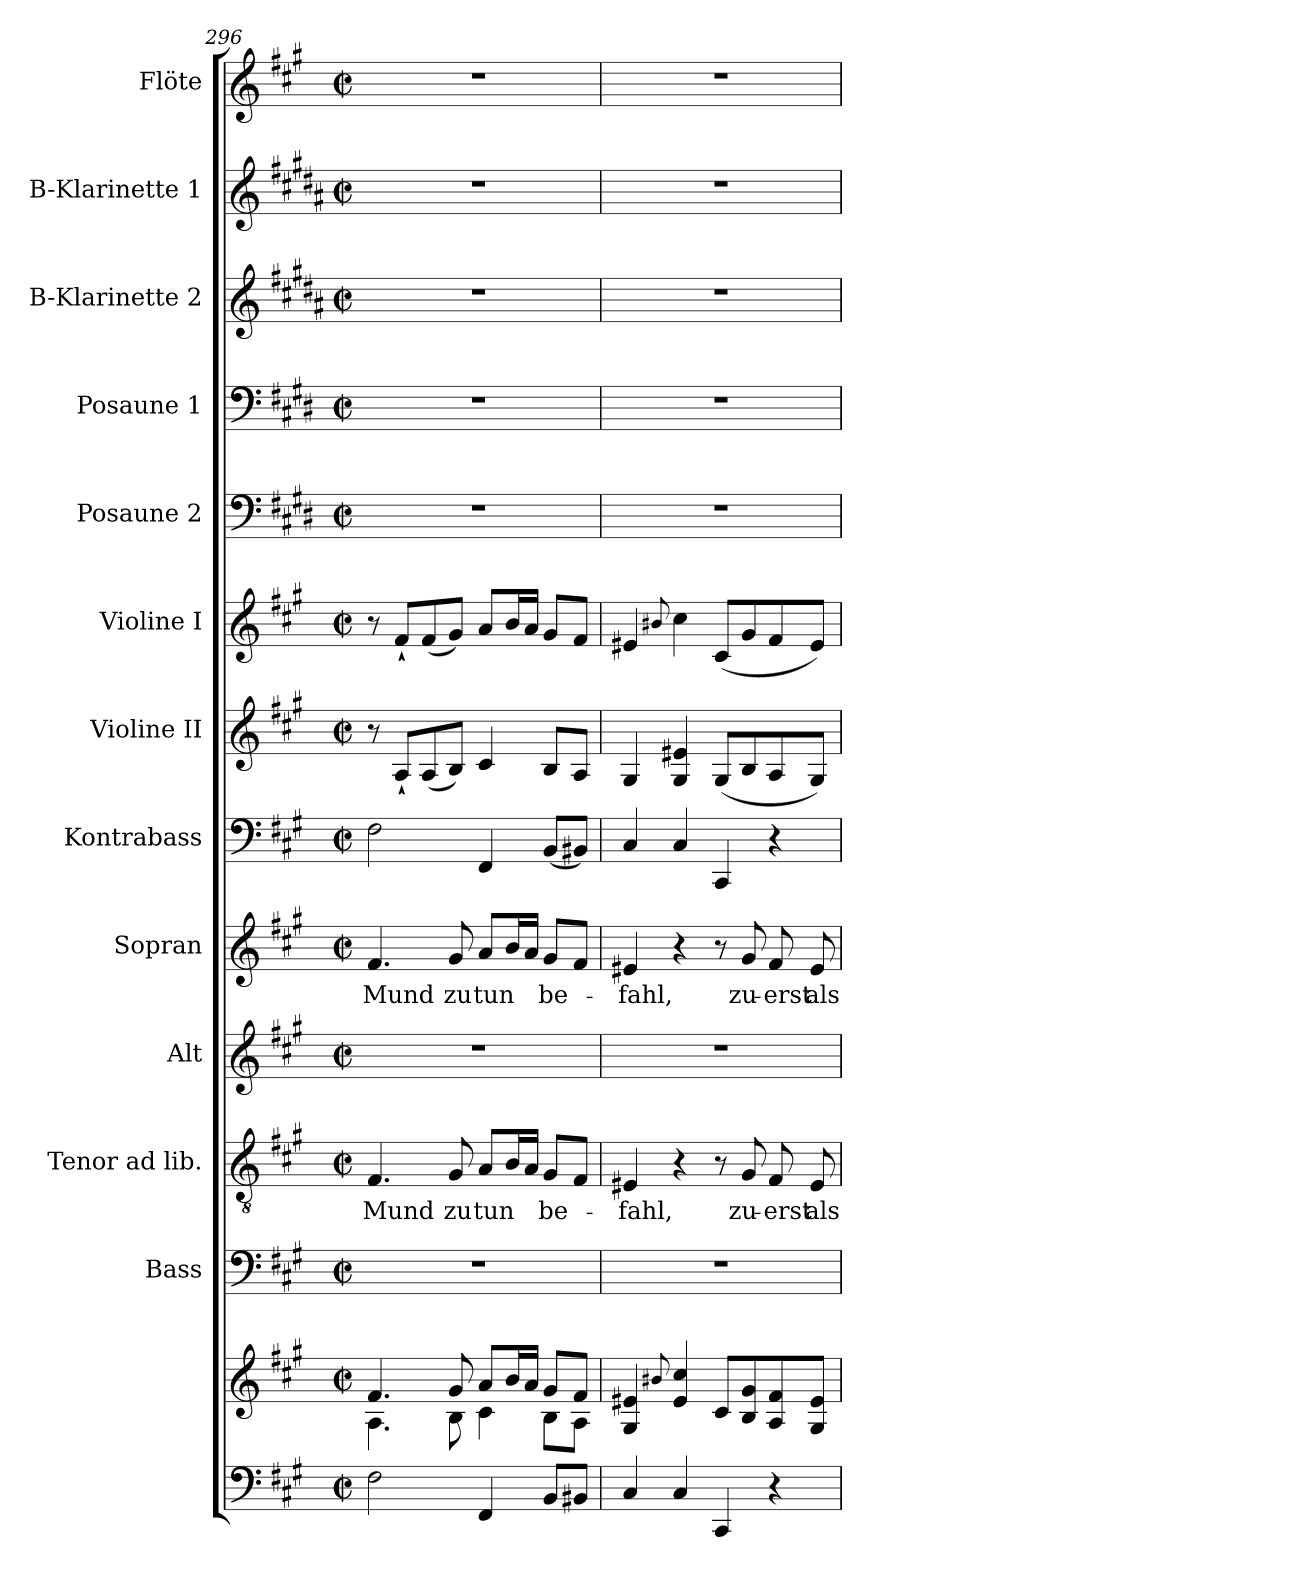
**kern	**kern	**kern	**kern	**text	**kern	**kern	**text	**kern	**kern	**kern	**kern	**kern	**kern	**kern	**kern
*part13	*part13	*part12	*part11	*part11	*part10	*part9	*part9	*part8	*part7	*part6	*part5	*part4	*part3	*part2	*part1
*staff14	*staff13	*staff12	*staff11	*staff11	*staff10	*staff9	*staff9	*staff8	*staff7	*staff6	*staff5	*staff4	*staff3	*staff2	*staff1
*	*	*I"Bass	*I"Tenor ad lib.	*	*I"Alt	*I"Sopran	*	*I"Kontrabass	*I"Violine II	*I"Violine I	*I"Posaune 2	*I"Posaune 1	*I"B-Klarinette 2	*I"B-Klarinette 1	*I"Flöte
*	*	*I'B.	*I'T.	*	*I'A.	*I'S.	*	*I'Kb.	*I'Vl. II	*I'Vl. I	*I'Pos 2	*I'Pos. 1	*I'B Kl. 2	*I'B Kl. 1	*I'Fl.
*clefF4	*clefG2	*clefF4	*clefGv2	*	*clefG2	*clefG2	*	*clefF4	*clefG2	*clefG2	*clefF4	*clefF4	*clefG2	*clefG2	*clefG2
*	*	*	*	*	*	*	*	*ITrd7c12	*	*	*ITrd4c7	*ITrd4c7	*ITrd1c2	*ITrd1c2	*
*k[f#c#g#]	*k[f#c#g#]	*k[f#c#g#]	*k[f#c#g#]	*	*k[f#c#g#]	*k[f#c#g#]	*	*k[f#c#g#]	*k[f#c#g#]	*k[f#c#g#]	*k[f#c#g#]	*k[f#c#g#]	*k[f#c#g#]	*k[f#c#g#]	*k[f#c#g#]
*A:	*A:	*A:	*A:	*	*A:	*A:	*	*A:	*A:	*A:	*A:	*A:	*A:	*A:	*A:
*M2/2	*M2/2	*M2/2	*M2/2	*	*M2/2	*M2/2	*	*M2/2	*M2/2	*M2/2	*M2/2	*M2/2	*M2/2	*M2/2	*M2/2
*met(c|)	*met(c|)	*met(c|)	*met(c|)	*	*met(c|)	*met(c|)	*	*met(c|)	*met(c|)	*met(c|)	*met(c|)	*met(c|)	*met(c|)	*met(c|)	*met(c|)
=296	=296	=296	=296	=296	=296	=296	=296	=296	=296	=296	=296	=296	=296	=296	=296
*	*^	*	*	*	*	*	*	*	*	*	*	*	*	*	*
!	!	!	!	!	!LO:LY:b	!	!	!LO:LY:b	!	!	!	!	!	!	!	!
2F#\	4.f#/	4.A\	1r	4.F#/	Mund	1r	4.f#/	Mund	2FF#\	8r	8r	1r	1r	1r	1r	1r
.	.	.	.	.	.	.	.	.	.	8A`</L	8f#`</L	.	.	.	.	.
.	.	.	.	.	.	.	.	.	.	(<8A/	(<8f#/	.	.	.	.	.
!	!	!	!	!	!LO:LY:b	!	!	!LO:LY:b	!	!	!	!	!	!	!	!
.	8g#/	8B\	.	8G#/	zu	.	8g#/	zu	.	8B/J)	8g#/J)	.	.	.	.	.
!	!	!	!	!	!LO:LY:b	!	!	!LO:LY:b	!	!	!	!	!	!	!	!
4FF#/	8a/L	4c#\	.	8A/L	tun	.	8a/L	tun	4FFF#/	4c#/	8a/L	.	.	.	.	.
.	16b/L	.	.	16B/L	.	.	16b/L	.	.	.	16b/L	.	.	.	.	.
.	16a/JJ	.	.	16A/JJ	.	.	16a/JJ	.	.	.	16a/JJ	.	.	.	.	.
!	!	!	!	!	!LO:LY:b	!	!	!LO:LY:b	!	!	!	!	!	!	!	!
8BB/L	8g#/L	8B\L	.	8G#/L	be-	.	8g#/L	be-	(<8BBB/L	8B/L	8g#/L	.	.	.	.	.
8BB#X/J	8f#/J	8A\J	.	8F#/J	.	.	8f#/J	.	8BBB#X/J)	8A/J	8f#/J	.	.	.	.	.
=297	=297	=297	=297	=297	=297	=297	=297	=297	=297	=297	=297	=297	=297	=297	=297	=297
!	!	!	!	!	!LO:LY:b	!	!	!LO:LY:b	!	!	!	!	!	!	!	!
*	*v	*v	*	*	*	*	*	*	*	*	*	*	*	*	*	*
4C#/	4G#/ 4e#X/	1r	4E#X/	-fahl,	1r	4e#X/	-fahl,	4CC#/	4G#/	4e#X/	1r	1r	1r	1r	1r
.	8qqb#X/	.	.	.	.	.	.	.	.	8qqb#X/	.	.	.	.	.
4C#/	4e#/ 4cc#/	.	4r	.	.	4r	.	4CC#/	4G#/ 4e#X/	4cc#\	.	.	.	.	.
4CC#/	8c#/L	.	8r	.	.	8r	.	4CCC#/	(<8G#/L	(<8c#/L	.	.	.	.	.
!	!	!	!	!LO:LY:b	!	!	!LO:LY:b	!	!	!	!	!	!	!	!
.	8B/ 8g#/	.	8G#/	zu-	.	8g#/	zu-	.	8B/	8g#/	.	.	.	.	.
!	!	!	!	!LO:LY:b	!	!	!LO:LY:b	!	!	!	!	!	!	!	!
4r	8A/ 8f#/	.	8F#/	-erst	.	8f#/	-erst	4r	8A/	8f#/	.	.	.	.	.
!	!	!	!	!LO:LY:b	!	!	!LO:LY:b	!	!	!	!	!	!	!	!
.	8G#/ 8e#/J	.	8E#/	als	.	8e#/	als	.	8G#/J)	8e#/J)	.	.	.	.	.
=	=	=	=	=	=	=	=	=	=	=	=	=	=	=	=
*-	*-	*-	*-	*-	*-	*-	*-	*-	*-	*-	*-	*-	*-	*-	*-
